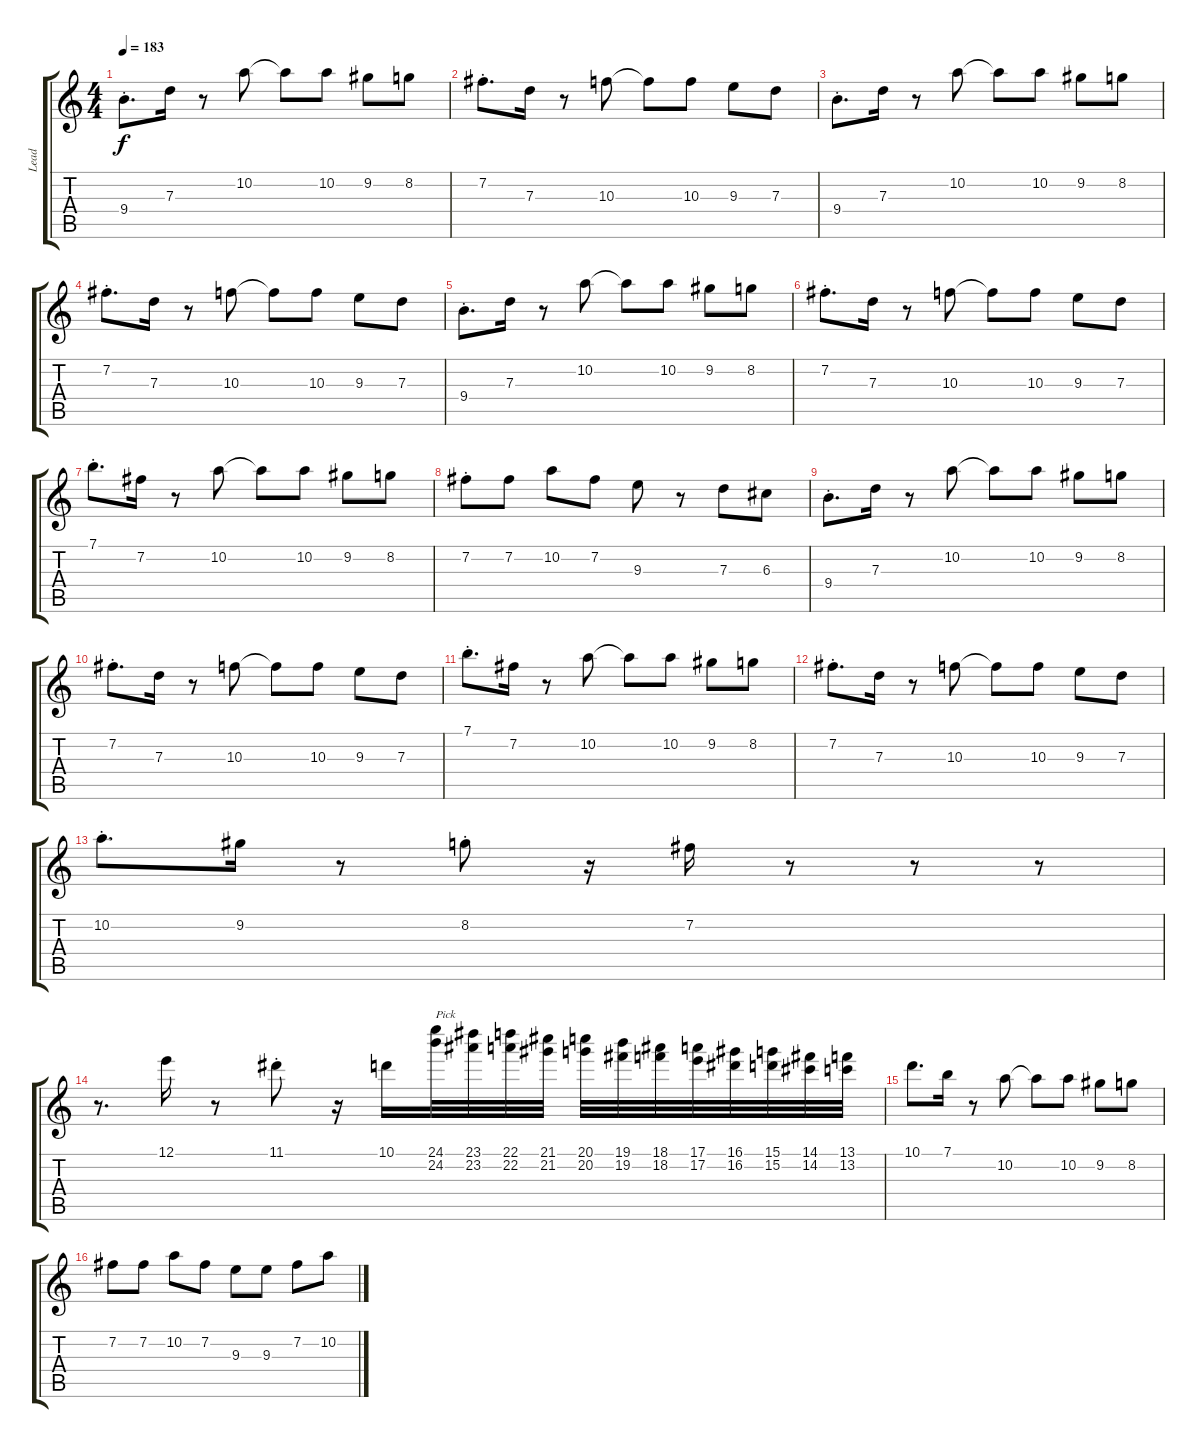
\track ("Lead" "Lead") {instrument distortionguitar}
\staff {score tabs}
\tuning (E4 B3 G3 D3 A2 E2) {hide}
\ts (4 4)
\tempo 183
\clef g2
\ks c
9.4{st}.8{d dy f} 7.3.16 r.8 10.2.8 10.2{t}.8 10.2.8 9.2.8 8.2.8 |
7.2{st}.8{d} 7.3.16 r.8 10.3.8 10.3{t}.8 10.3.8 9.3.8 7.3.8 |
9.4{st}.8{d} 7.3.16 r.8 10.2.8 10.2{t}.8 10.2.8 9.2.8 8.2.8 |
7.2{st}.8{d} 7.3.16 r.8 10.3.8 10.3{t}.8 10.3.8 9.3.8 7.3.8 |
9.4{st}.8{d} 7.3.16 r.8 10.2.8 10.2{t}.8 10.2.8 9.2.8 8.2.8 |
7.2{st}.8{d} 7.3.16 r.8 10.3.8 10.3{t}.8 10.3.8 9.3.8 7.3.8 |
7.1{st}.8{d} 7.2.16 r.8 10.2.8 10.2{t}.8 10.2.8 9.2.8 8.2.8 |
7.2{st}.8 7.2.8 10.2.8 7.2.8 9.3.8 r.8 7.3.8 6.3.8 |
9.4{st}.8{d} 7.3.16 r.8 10.2.8 10.2{t}.8 10.2.8 9.2.8 8.2.8 |
7.2{st}.8{d} 7.3.16 r.8 10.3.8 10.3{t}.8 10.3.8 9.3.8 7.3.8 |
7.1{st}.8{d} 7.2.16 r.8 10.2.8 10.2{t}.8 10.2.8 9.2.8 8.2.8 |
7.2{st}.8{d} 7.3.16 r.8 10.3.8 10.3{t}.8 10.3.8 9.3.8 7.3.8 |
10.2{st}.8{d} 9.2.16 r.8 8.2{st}.8 r.16 7.2.16 r.8 r.8 r.8 |
r.8{d} 12.1.16 r.8 11.1{st}.8 r.16 10.1.16 (24.1 24.2).32{txt "Pick"} (23.1 23.2).32 (22.1 22.2).32 (21.1 21.2).32 (20.1 20.2).32 (19.1 19.2).32 (18.1 18.2).32 (17.1 17.2).32 (16.1 16.2).32 (15.1 15.2).32 (14.1 14.2).32 (13.1 13.2).32 |
10.1.8{d} 7.1.16 r.8 10.2.8 10.2{t}.8 10.2.8 9.2.8 8.2.8 |
7.2.8 7.2.8 10.2.8 7.2.8 9.3.8 9.3.8 7.2.8 10.2.8
